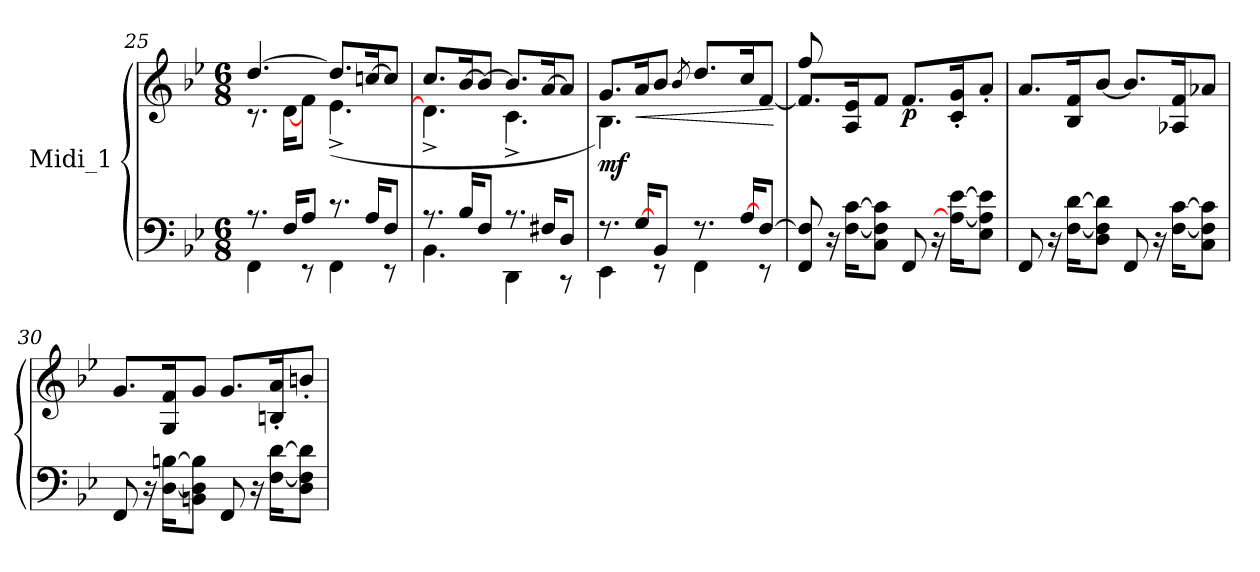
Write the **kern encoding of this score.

**kern	**kern	**dynam
*part1	*part1	*part1
*staff2	*staff1	*staff1/2
*I"Midi_1	*	*
!!LO:LB:g=z
*clefF4	*clefG2	*
*k[b-e-]	*k[b-e-]	*
*B-:	*B-:	*
*M6/8	*M6/8	*
=25	=25	=25
*^	*^	*
8.r	4FF\	[4.dd/	8.r	.
16F/KL	.	.	[16d\KL	.
8A/J	8r	.	8f\J	.
8.r	4FF\	8.dd/L]	(<4.e-i^\	.
16A/KL	.	[16ccni/K	.	.
8F/J	8r	8cc/J]	.	.
=26	=26	=26	=26	=26
8.r	4.BB-\	8.cc/L	4.d^\]	.
16B-/KL	.	[16b-/K	.	.
8F/J	.	8b-/J_	.	.
8.r	4DD\	8.b-/L]	4.c^\	.
16F#X/KL	.	[16a/K	.	.
8D/J	8r	8a/J]	.	.
=27	=27	=27	=27	=27
!	!	!	!	!LO:DY:b
8.r	4EE-\	8.g/L	4.B-\)	mf
!	!	!	!	!LO:HP:b
[16G/KL	.	16a/K	.	<
8BB-/J	8r	8b-/J	.	.
.	.	8qb-/	.	.
8.r	4FF\	8.dd/L	8ryy	.
.	.	.	4ryy	.
[16A/KL	.	16cc/K	.	.
[8F/J	8r	[8f/J	.	.
*v	*v	*	*	*
*	*v	*v	*
.	.	[
=28	=28	=28
*^	*^	*
8FF/ 8F/]	2ryy	8.f/L]	8ff/	.
16r	.	.	8ryy	.
[16F\ [16c\KL	.	16A/ 16e-/K	.	.
8C\ 8F\] 8c\]J	.	8f/J	4ryy	.
!	!	!	!	!LO:DY:b
8FF/	.	8.f/L	.	p
16r	4ryy	.	4ryy	.
16A\_ [16e-\KL	.	16c/' 16g/'K	.	.
8E-\ 8A\] 8e-\]J	.	8a'/J	.	.
!!LO:LB:g=z	!!
=29	=29	=29	=29	=29
8FF/	2ryy	8.a/L	2ryy	.
16r	.	.	.	.
[16F\ [16d\KL	.	16B-/ 16f/K	.	.
8D\ 8F\] 8d\]J	.	[8b-/J	.	.
8FF/	.	8.b-/L]	.	.
16r	4ryy	.	4ryy	.
[16F\ [16c\KL	.	16A-X/ 16f/K	.	.
8C\ 8F\] 8c\]J	.	8a-X/J	.	.
!!LO:PB:g=z	!!
=30	=30	=30	=30	=30
8FF/	2ryy	8.g/L	2ryy	.
16r	.	.	.	.
[16D\ [16Bn\KL	.	16G/ 16f/K	.	.
8BBni\ 8D\] 8B\]J	.	8g/J	.	.
8FF/	.	8.g/L	.	.
16r	4ryy	.	4ryy	.
[16F\ [16d\KL	.	16Bn/' 16a/'K	.	.
8D\ 8F\] 8d\]J	.	8bn'/J	.	.
*v	*v	*	*	*
*	*v	*v	*
=	=	=
*-	*-	*-
